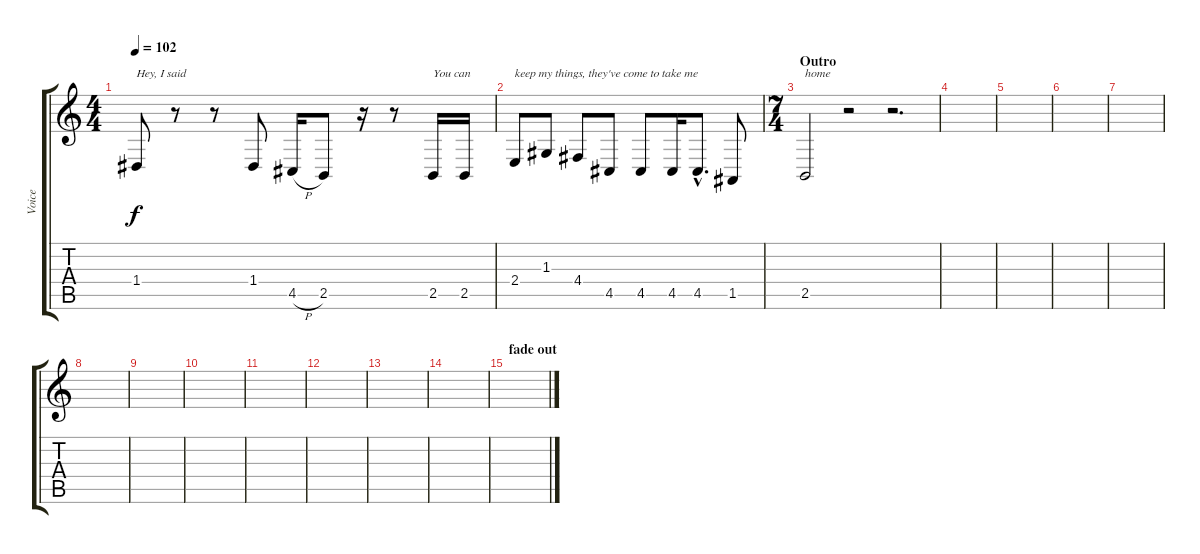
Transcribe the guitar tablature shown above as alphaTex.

\track ("Voice" "Voice") {instrument clarinet}
\staff {score tabs}
\tuning (E4 B3 G3 D3 A2 E2) {hide}
\ts (4 4)
\tempo 102
\clef g2
\ks c
1.4.8{txt "Hey, I said" dy f} r.8 r.8 1.4.8 4.5{h}.16 2.5.8 r.16 r.8 2.5.16{txt "You can"} 2.5.16 |
2.4.8{txt "keep my things, they've come to take me"} 1.3.8 4.4.8 4.5.8 4.5.8 4.5.16 4.5{hac}.8{d} 1.5.8 |
\ts (7 4)
\section ("" "Outro")
2.5.2{txt "home"} r.2 r.2{d} |
|
|
|
|
|
|
|
|
|
|
|
\section ("" "fade out")
